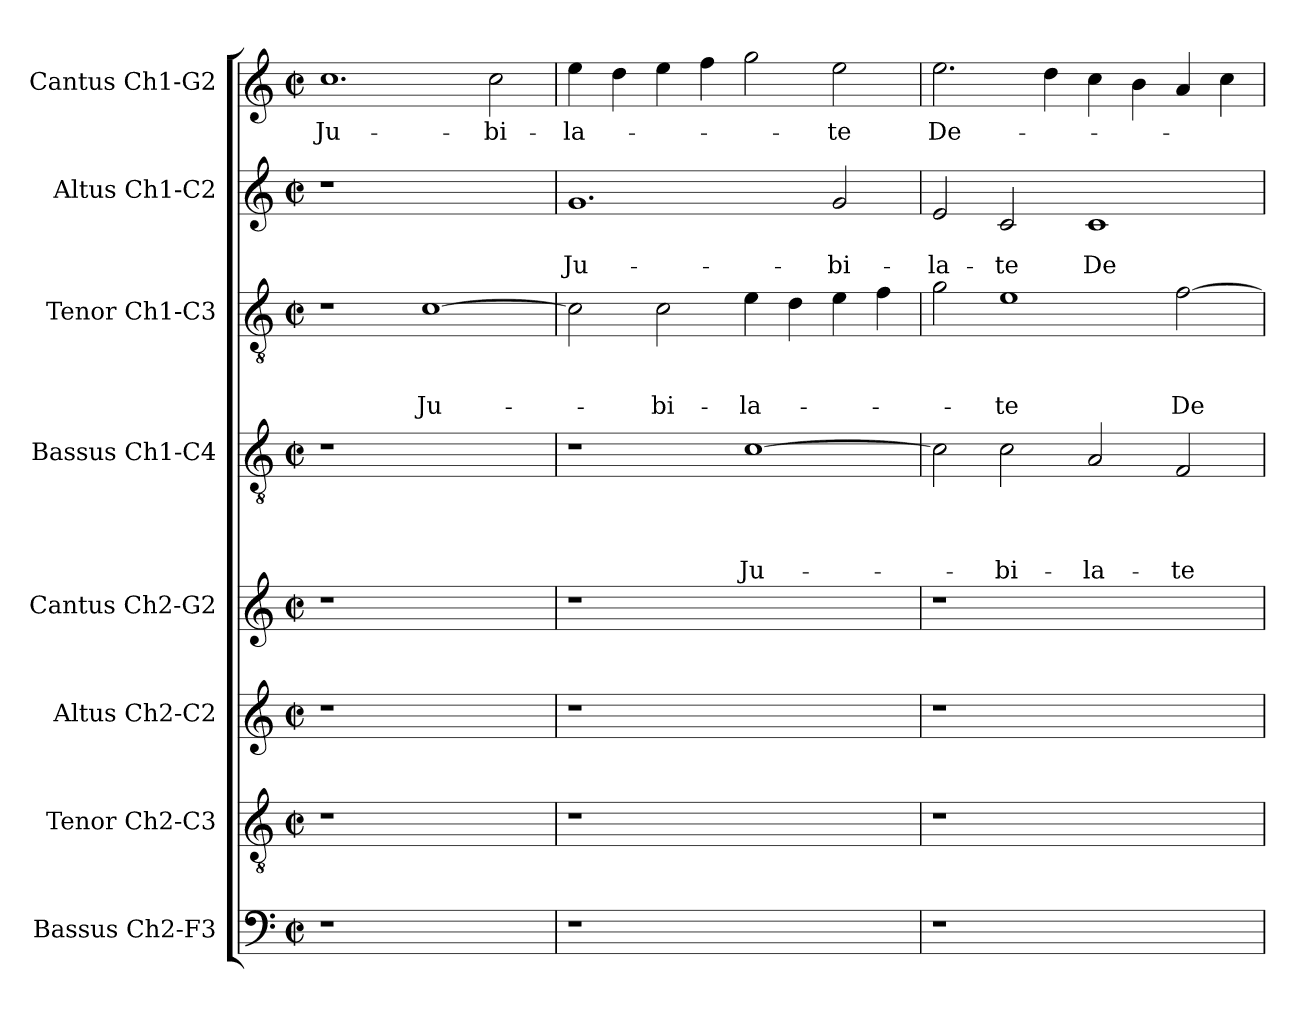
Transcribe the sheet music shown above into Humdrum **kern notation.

**kern	**kern	**kern	**kern	**kern	**text	**text	**text	**text	**kern	**text	**text	**text	**kern	**text	**text	**kern	**text
*part8	*part7	*part6	*part5	*part4	*part4	*part4	*part4	*part4	*part3	*part3	*part3	*part3	*part2	*part2	*part2	*part1	*part1
*staff8	*staff7	*staff6	*staff5	*staff4	*staff4	*staff4	*staff4	*staff4	*staff3	*staff3	*staff3	*staff3	*staff2	*staff2	*staff2	*staff1	*staff1
*I"Bassus Ch2-F3	*I"Tenor Ch2-C3	*I"Altus Ch2-C2	*I"Cantus Ch2-G2	*I"Bassus Ch1-C4	*	*	*	*	*I"Tenor Ch1-C3	*	*	*	*I"Altus Ch1-C2	*	*	*I"Cantus Ch1-G2	*
*I'B2	*I'T2	*I'A2	*I'C2	*I'B	*	*	*	*	*I'T	*	*	*	*I'A	*	*	*I'C	*
*clefF4	*clefGv2	*clefG2	*clefG2	*clefGv2	*	*	*	*	*clefGv2	*	*	*	*clefG2	*	*	*clefG2	*
*k[]	*k[]	*k[]	*k[]	*k[]	*	*	*	*	*k[]	*	*	*	*k[]	*	*	*k[]	*
*C:	*C:	*C:	*C:	*C:	*	*	*	*	*C:	*	*	*	*C:	*	*	*C:	*
*M2/2	*M2/2	*M2/2	*M2/2	*M2/2	*	*	*	*	*M2/2	*	*	*	*M2/2	*	*	*M2/2	*
*met(c|)	*met(c|)	*met(c|)	*met(c|)	*met(c|)	*	*	*	*	*met(c|)	*	*	*	*met(c|)	*	*	*met(c|)	*
=1	=1	=1	=1	=1	=1	=1	=1	=1	=1	=1	=1	=1	=1	=1	=1	=1	=1
!	!	!	!	!	!	!	!	!	!	!	!	!	!	!	!	!	!LO:LY:b
1r	1r	1r	1r	1r	.	.	.	.	1r	.	.	.	1r	.	.	1.cc	Ju-
!	!	!	!	!	!	!	!	!	!	!	!	!LO:LY:b	!	!	!	!	!
1ryy	1ryy	1ryy	1ryy	1ryy	.	.	.	.	[1c	.	.	Ju-	1ryy	.	.	.	.
!	!	!	!	!	!	!	!	!	!	!	!	!	!	!	!	!	!LO:LY:b
.	.	.	.	.	.	.	.	.	.	.	.	.	.	.	.	2cc\	-bi-
=2	=2	=2	=2	=2	=2	=2	=2	=2	=2	=2	=2	=2	=2	=2	=2	=2	=2
!	!	!	!	!	!	!	!	!	!	!	!	!	!	!	!LO:LY:b	!	!LO:LY:b
1r	1r	1r	1r	1r	.	.	.	.	2c\]	.	.	.	1.g	.	Ju-	4ee\	-la-
.	.	.	.	.	.	.	.	.	.	.	.	.	.	.	.	4dd\	.
!	!	!	!	!	!	!	!	!	!	!	!	!LO:LY:b	!	!	!	!	!
.	.	.	.	.	.	.	.	.	2c\	.	.	-bi-	.	.	.	4ee\	.
.	.	.	.	.	.	.	.	.	.	.	.	.	.	.	.	4ff\	.
!	!	!	!	!	!	!	!	!LO:LY:b	!	!	!	!LO:LY:b	!	!	!	!	!
1ryy	1ryy	1ryy	1ryy	[1c	.	.	.	Ju-	4e\	.	.	-la-	.	.	.	2gg\	.
.	.	.	.	.	.	.	.	.	4d\	.	.	.	.	.	.	.	.
!	!	!	!	!	!	!	!	!	!	!	!	!	!	!	!LO:LY:b	!	!LO:LY:b
.	.	.	.	.	.	.	.	.	4e\	.	.	.	2g/	.	-bi-	2ee\	-te
.	.	.	.	.	.	.	.	.	4f\	.	.	.	.	.	.	.	.
=3	=3	=3	=3	=3	=3	=3	=3	=3	=3	=3	=3	=3	=3	=3	=3	=3	=3
!	!	!	!	!	!	!	!	!	!	!	!	!	!	!	!LO:LY:b	!	!LO:LY:b
1r	1r	1r	1r	2c\]	.	.	.	.	2g\	.	.	.	2e/	.	-la-	2.ee\	De-
!	!	!	!	!	!	!	!	!LO:LY:b	!	!	!	!LO:LY:b	!	!	!LO:LY:b	!	!
.	.	.	.	2c\	.	.	.	-bi-	1e	.	.	-te	2c/	.	-te	.	.
.	.	.	.	.	.	.	.	.	.	.	.	.	.	.	.	4dd\	.
!	!	!	!	!	!	!	!	!LO:LY:b	!	!	!	!	!	!	!LO:LY:b	!	!
1ryy	1ryy	1ryy	1ryy	2A/	.	.	.	-la-	.	.	.	.	1c	.	De-	4cc\	.
.	.	.	.	.	.	.	.	.	.	.	.	.	.	.	.	4b\	.
!	!	!	!	!	!	!	!	!LO:LY:b	!	!	!	!LO:LY:b	!	!	!	!	!
.	.	.	.	2F/	.	.	.	-te	[2f\	.	.	De-	.	.	.	4a/	.
.	.	.	.	.	.	.	.	.	.	.	.	.	.	.	.	4cc\	.
=	=	=	=	=	=	=	=	=	=	=	=	=	=	=	=	=	=
*-	*-	*-	*-	*-	*-	*-	*-	*-	*-	*-	*-	*-	*-	*-	*-	*-	*-
